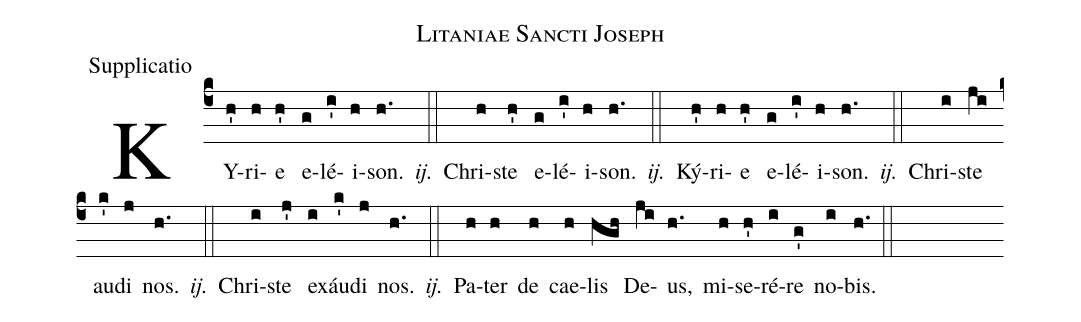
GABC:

name:Litaniae Sancti Joseph;
office-part:Supplicatio;
%%
(c4) KY(h')ri(h)e(h') e(g)lé(i')i(h)son.(h.) <i>ij.</i>(::)
Chri(h)ste(h') e(g)lé(i')i(h)son.(h.) <i>ij.</i>(::)
Ký(h')ri(h)e(h') e(g)lé(i')i(h)son.(h.) <i>ij.</i>(::)
Chri(i)ste(ji) au(k')di(j) nos.(h.) <i>ij.</i>(::)
Chri(i)ste(j') ex(i)áu(k')di(j) nos.(h.) <i>ij.</i>(::)

Pa(h)ter(h) de(h) cae(h)lis(hgh) De(ji)us,(h.) mi(h)se(h')ré(i)re(g') no(i)bis.(h.) (::)
